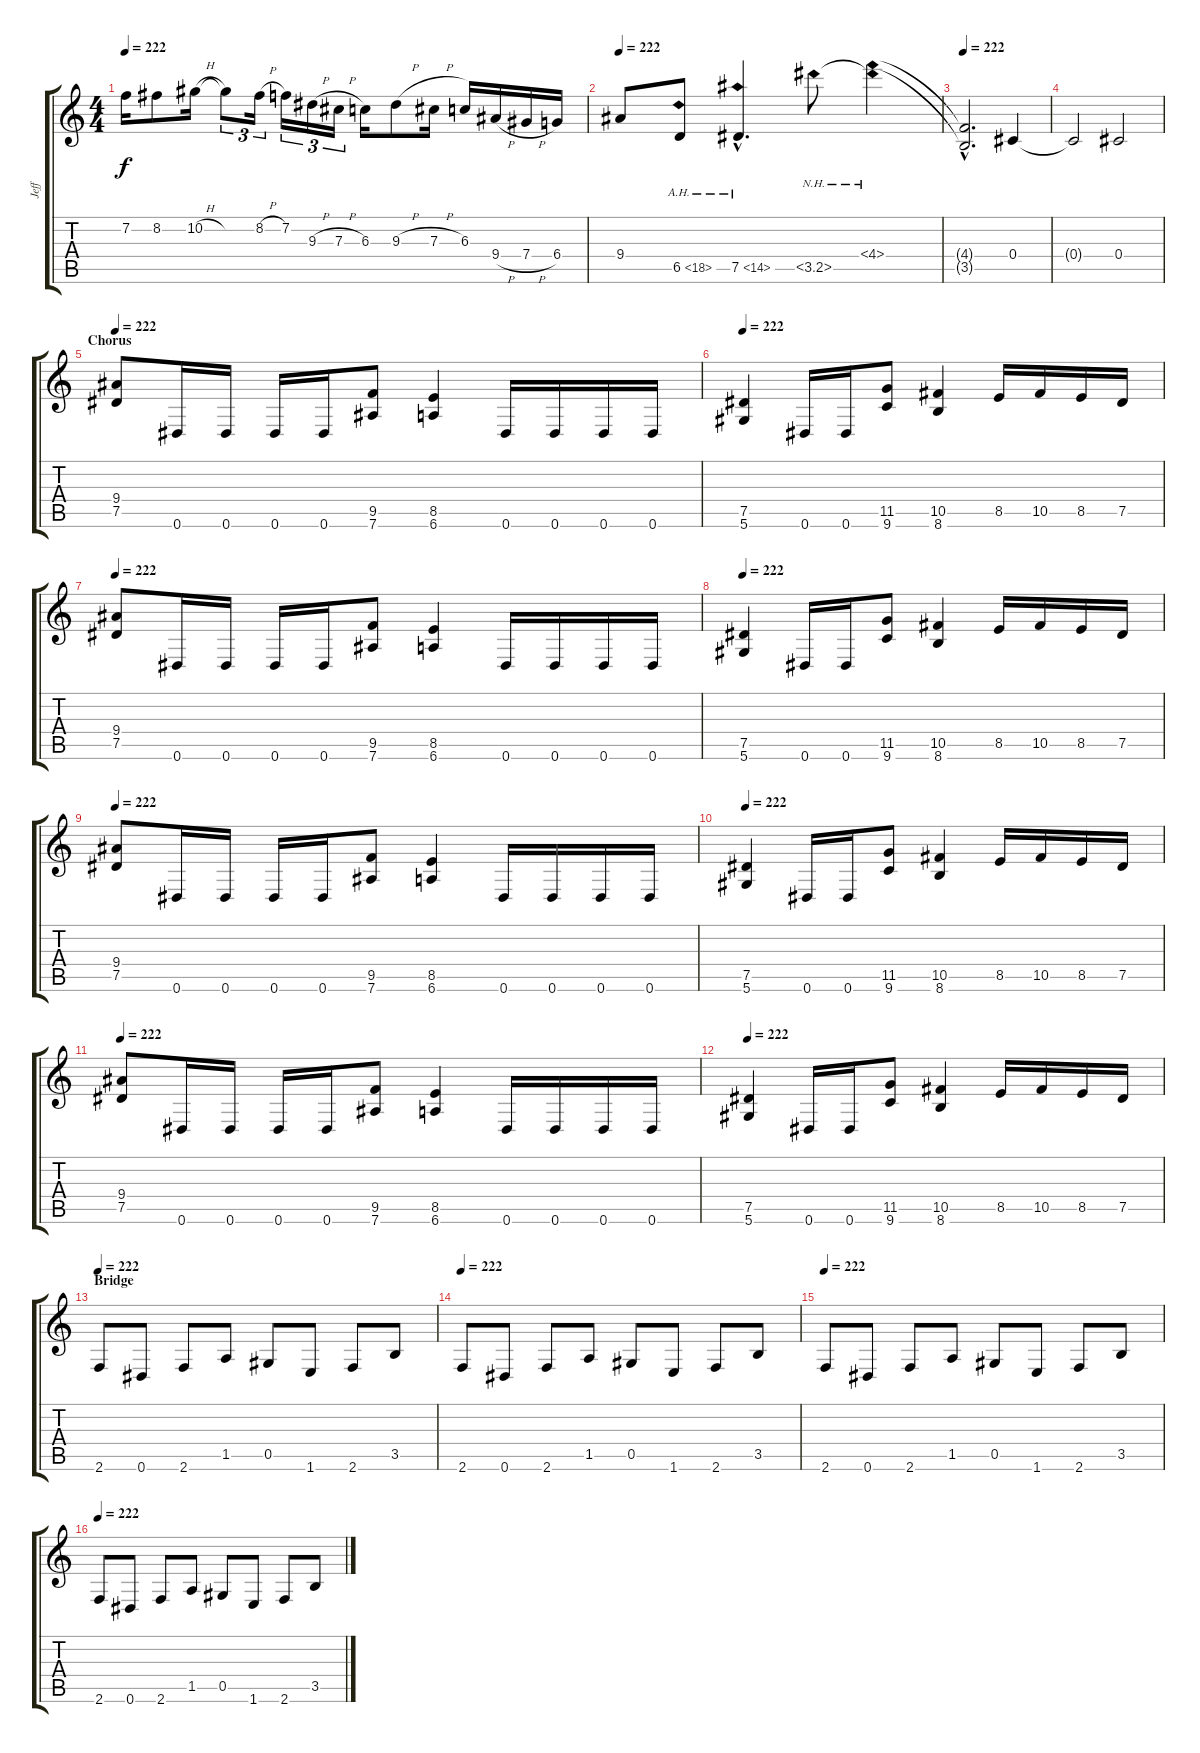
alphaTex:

\track ("Jeff" "Jeff") {instrument distortionguitar}
\staff {score tabs}
\tuning (Eb4 Bb3 Gb3 Db3 Ab2 Eb2) {hide}
\ts (4 4)
\tempo 222
\clef g2
\ks c
7.2.16{dy f} 8.2.8 10.2{h}.16 10.2{t}.8{tu (3 2)} 8.2{h}.16{tu (3 2)} 7.2.16{tu (3 2)} 9.3{h}.16{tu (3 2)} 7.3{h}.16{tu (3 2)} 6.3.16 9.3{h}.8 7.3{h}.16 6.3.16 9.4{h}.16 7.4{h}.16 6.4.16 |
\tempo 222
9.4.8 6.5{ah 12}.8 7.5{ah 7 hac}.4{d} 3.5{nh}.8 (4.4{nh} 3.5{nh t}).4 |
\tempo 222
(4.4{hac t} 3.5{hac t}).2{d} 0.4.4 |
0.4{t}.2 0.4.2 |
\section ("" "Chorus")
\tempo 222
(9.4 7.5).8 0.6.16 0.6.16 0.6.16 0.6.16 (9.5 7.6).8 (8.5 6.6).4 0.6.16 0.6.16 0.6.16 0.6.16 |
\tempo 222
(7.5 5.6).4 0.6.16 0.6.16 (11.5 9.6).8 (10.5 8.6).4 8.5.16 10.5.16 8.5.16 7.5.16 |
\tempo 222
(9.4 7.5).8 0.6.16 0.6.16 0.6.16 0.6.16 (9.5 7.6).8 (8.5 6.6).4 0.6.16 0.6.16 0.6.16 0.6.16 |
\tempo 222
(7.5 5.6).4 0.6.16 0.6.16 (11.5 9.6).8 (10.5 8.6).4 8.5.16 10.5.16 8.5.16 7.5.16 |
\tempo 222
(9.4 7.5).8 0.6.16 0.6.16 0.6.16 0.6.16 (9.5 7.6).8 (8.5 6.6).4 0.6.16 0.6.16 0.6.16 0.6.16 |
\tempo 222
(7.5 5.6).4 0.6.16 0.6.16 (11.5 9.6).8 (10.5 8.6).4 8.5.16 10.5.16 8.5.16 7.5.16 |
\tempo 222
(9.4 7.5).8 0.6.16 0.6.16 0.6.16 0.6.16 (9.5 7.6).8 (8.5 6.6).4 0.6.16 0.6.16 0.6.16 0.6.16 |
\tempo 222
(7.5 5.6).4 0.6.16 0.6.16 (11.5 9.6).8 (10.5 8.6).4 8.5.16 10.5.16 8.5.16 7.5.16 |
\section ("" "Bridge")
\tempo 222
2.6.8 0.6.8 2.6.8 1.5.8 0.5.8 1.6.8 2.6.8 3.5.8 |
\tempo 222
2.6.8 0.6.8 2.6.8 1.5.8 0.5.8 1.6.8 2.6.8 3.5.8 |
\tempo 222
2.6.8 0.6.8 2.6.8 1.5.8 0.5.8 1.6.8 2.6.8 3.5.8 |
\tempo 222
2.6.8 0.6.8 2.6.8 1.5.8 0.5.8 1.6.8 2.6.8 3.5.8
